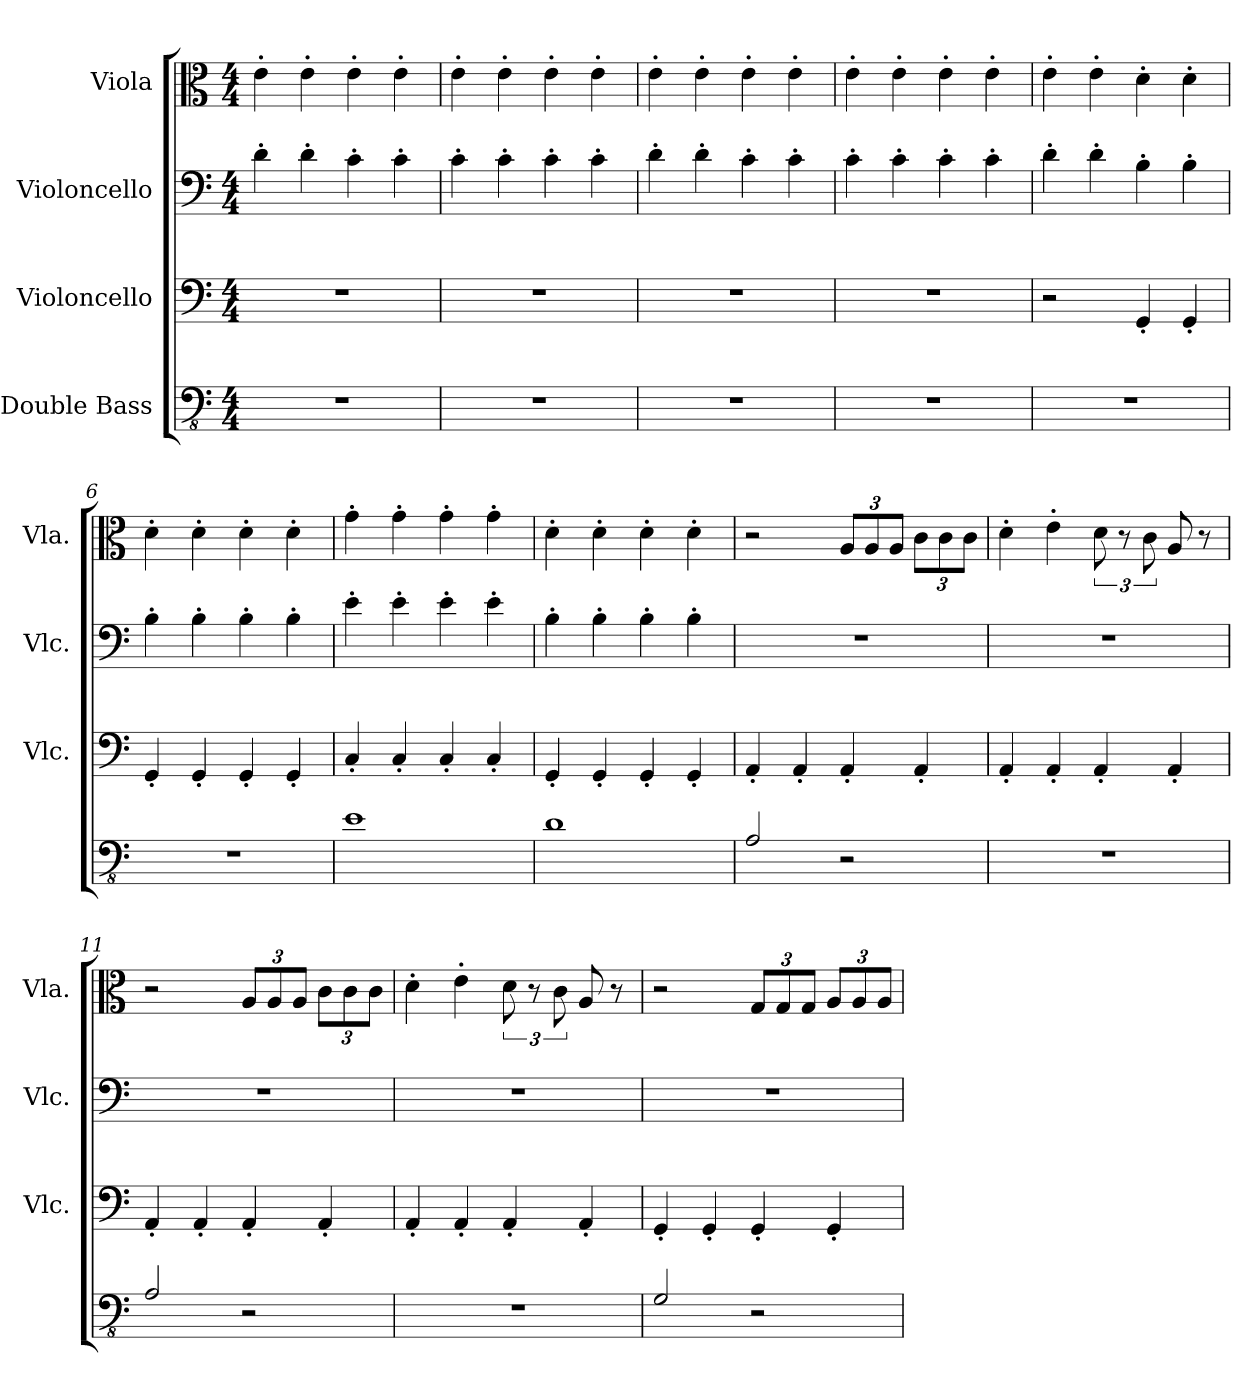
**kern	**kern	**kern	**kern
*part4	*part3	*part2	*part1
*staff4	*staff3	*staff2	*staff1
*I"Double Bass	*I"Violoncello	*I"Violoncello	*I"Viola
*	*I'Vlc.	*I'Vlc.	*I'Vla.
*clefFv4	*clefF4	*clefF4	*clefC3
*ITrd7c12	*	*	*
*k[]	*k[]	*k[]	*k[]
*C:	*C:	*C:	*C:
*M4/4	*M4/4	*M4/4	*M4/4
=1	=1	=1	=1
1r	1r	4d'\	4e'\
.	.	4d'\	4e'\
.	.	4c'\	4e'\
.	.	4c'\	4e'\
=2	=2	=2	=2
1r	1r	4c'\	4e'\
.	.	4c'\	4e'\
.	.	4c'\	4e'\
.	.	4c'\	4e'\
=3	=3	=3	=3
1r	1r	4d'\	4e'\
.	.	4d'\	4e'\
.	.	4c'\	4e'\
.	.	4c'\	4e'\
=4	=4	=4	=4
1r	1r	4c'\	4e'\
.	.	4c'\	4e'\
.	.	4c'\	4e'\
.	.	4c'\	4e'\
=5	=5	=5	=5
1r	2r	4d'\	4e'\
.	.	4d'\	4e'\
.	4GG'/	4B'\	4d'\
.	4GG'/	4B'\	4d'\
=6	=6	=6	=6
1r	4GG'/	4B'\	4d'\
.	4GG'/	4B'\	4d'\
.	4GG'/	4B'\	4d'\
.	4GG'/	4B'\	4d'\
=7	=7	=7	=7
1EE	4C'/	4e'\	4g'\
.	4C'/	4e'\	4g'\
.	4C'/	4e'\	4g'\
.	4C'/	4e'\	4g'\
=8	=8	=8	=8
1DD	4GG'/	4B'\	4d'\
.	4GG'/	4B'\	4d'\
.	4GG'/	4B'\	4d'\
.	4GG'/	4B'\	4d'\
!!LO:LB:g=z
=9	=9	=9	=9
2AAA/	4AA'/	1r	2r
.	4AA'/	.	.
*	*	*	*Xbrackettup
2r	4AA'/	.	12A/L
.	.	.	12A/
.	.	.	12A/J
.	4AA'/	.	12c\L
.	.	.	12c\
.	.	.	12c\J
=10	=10	=10	=10
1r	4AA'/	1r	4d'\
.	4AA'/	.	4e'\
*	*	*	*brackettup
.	4AA'/	.	12d\
.	.	.	12r
.	.	.	12c\
.	4AA'/	.	8A/
.	.	.	8r
=11	=11	=11	=11
2AAA/	4AA'/	1r	2r
.	4AA'/	.	.
*	*	*	*Xbrackettup
2r	4AA'/	.	12A/L
.	.	.	12A/
.	.	.	12A/J
.	4AA'/	.	12c\L
.	.	.	12c\
.	.	.	12c\J
=12	=12	=12	=12
1r	4AA'/	1r	4d'\
.	4AA'/	.	4e'\
*	*	*	*brackettup
.	4AA'/	.	12d\
.	.	.	12r
.	.	.	12c\
.	4AA'/	.	8A/
.	.	.	8r
=13	=13	=13	=13
2GGG/	4GG'/	1r	2r
.	4GG'/	.	.
*	*	*	*Xbrackettup
2r	4GG'/	.	12G/L
.	.	.	12G/
.	.	.	12G/J
.	4GG'/	.	12A/L
.	.	.	12A/
.	.	.	12A/J
=	=	=	=
*-	*-	*-	*-
